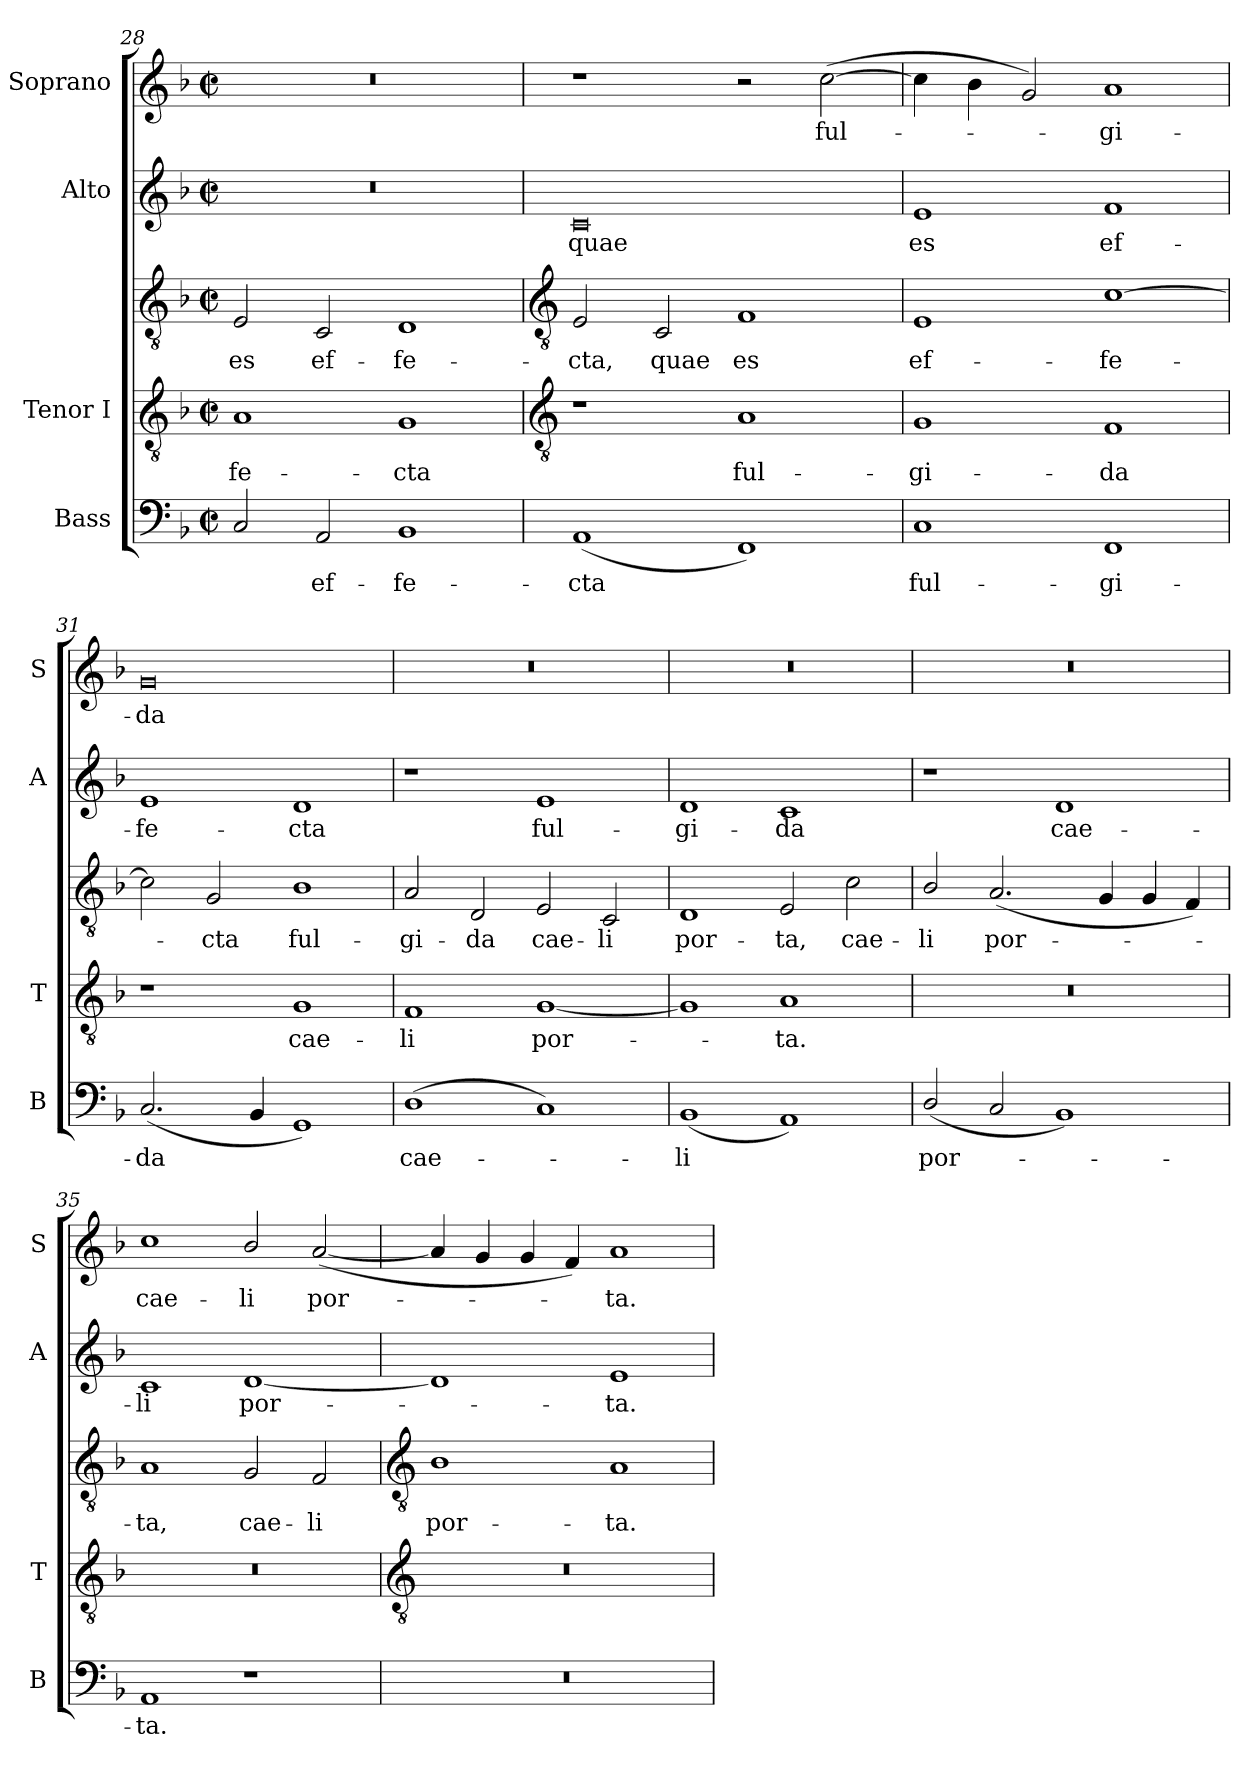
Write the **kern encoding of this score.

**kern	**text	**kern	**text	**kern	**text	**kern	**text	**kern	**text
*part4	*part4	*part3	*part3	*part3	*part3	*part2	*part2	*part1	*part1
*staff5	*staff5	*staff4	*staff4	*staff3	*staff3	*staff2	*staff2	*staff1	*staff1
*I"Bass	*	*I"Tenor I	*	*	*	*I"Alto	*	*I"Soprano	*
*I'B	*	*I'T	*	*	*	*I'A	*	*I'S	*
*clefF4	*	*clefGv2	*	*clefGv2	*	*clefG2	*	*clefG2	*
*k[b-]	*	*k[b-]	*	*k[b-]	*	*k[b-]	*	*k[b-]	*
*F:	*	*F:	*	*F:	*	*F:	*	*F:	*
*M4/2	*	*M4/2	*	*M4/2	*	*M4/2	*	*M4/2	*
*met(c|)	*	*met(c|)	*	*met(c|)	*	*met(c|)	*	*met(c|)	*
=28	=28	=28	=28	=28	=28	=28	=28	=28	=28
!	!	!	!LO:LY:b	!	!LO:LY:b	!	!	!	!
2C	.	1A	-fe-	2E	-es	0r	.	0r	.
!	!LO:LY:b	!	!	!	!LO:LY:b	!	!	!	!
2AA	ef-	.	.	2C	ef-	.	.	.	.
!	!LO:LY:b	!	!LO:LY:b	!	!LO:LY:b	!	!	!	!
1BB-	-fe-	1G	-cta	1D	-fe-	.	.	.	.
!!LO:LB:g=z
=29	=29	=29	=29	=29	=29	=29	=29	=29	=29
*	*	*clefGv2	*	*clefGv2	*	*	*	*	*
!	!LO:LY:b	!	!	!	!LO:LY:b	!	!LO:LY:b	!	!
(<1AA	-cta	1r	.	2E	cta,	0c	quae	1r	.
!	!	!	!	!	!LO:LY:b	!	!	!	!
.	.	.	.	2C	quae	.	.	.	.
!	!	!	!LO:LY:b	!	!LO:LY:b	!	!	!	!
1FF)	.	1A	ful-	1F	es	.	.	2r	.
!	!	!	!	!	!	!	!	!	!LO:LY:b
.	.	.	.	.	.	.	.	(>[2cc	ful-
=30	=30	=30	=30	=30	=30	=30	=30	=30	=30
!	!LO:LY:b	!	!LO:LY:b	!	!LO:LY:b	!	!LO:LY:b	!	!
1C	ful-	1G	gi-	1E	-ef-	1e	es	4cc]	.
.	.	.	.	.	.	.	.	4b-	.
.	.	.	.	.	.	.	.	2g)	.
!	!LO:LY:b	!	!LO:LY:b	!	!LO:LY:b	!	!LO:LY:b	!	!LO:LY:b
1FF	-gi-	1F	-da	[1c	-fe-	1f	ef-	1a	gi-
=31	=31	=31	=31	=31	=31	=31	=31	=31	=31
!	!LO:LY:b	!	!	!	!	!	!LO:LY:b	!	!LO:LY:b
(<2.C	-da	1r	.	2c]	.	1e	-fe-	0g	-da
!	!	!	!	!	!LO:LY:b	!	!	!	!
.	.	.	.	2G	cta	.	.	.	.
4BB-	.	.	.	.	.	.	.	.	.
!	!	!	!LO:LY:b	!	!LO:LY:b	!	!LO:LY:b	!	!
1GG)	.	1G	-cae-	1B-	ful-	1d	-cta	.	.
=32	=32	=32	=32	=32	=32	=32	=32	=32	=32
!	!LO:LY:b	!	!LO:LY:b	!	!LO:LY:b	!	!	!	!
(<1D	cae-	1F	li	2A	-gi-	1r	.	0r	.
!	!	!	!	!	!LO:LY:b	!	!	!	!
.	.	.	.	2D	-da	.	.	.	.
!	!	!	!LO:LY:b	!	!LO:LY:b	!	!LO:LY:b	!	!
1C)	.	[1G	por-	2E	cae-	1e	ful-	.	.
!	!	!	!	!	!LO:LY:b	!	!	!	!
.	.	.	.	2C	-li	.	.	.	.
=33	=33	=33	=33	=33	=33	=33	=33	=33	=33
!	!LO:LY:b	!	!	!	!LO:LY:b	!	!LO:LY:b	!	!
(<1BB-	li	1G]	.	1D	por-	1d	-gi-	0r	.
!	!	!	!LO:LY:b	!	!LO:LY:b	!	!LO:LY:b	!	!
1AA)	.	1A	-ta.	2E	-ta,	1c	-da	.	.
!	!	!	!	!	!LO:LY:b	!	!	!	!
.	.	.	.	2c	cae-	.	.	.	.
=34	=34	=34	=34	=34	=34	=34	=34	=34	=34
!	!LO:LY:b	!	!	!	!LO:LY:b	!	!	!	!
(<2D/	por-	0r	.	2B-/	li	1r	.	0r	.
!	!	!	!	!	!LO:LY:b	!	!	!	!
2C	.	.	.	(<2.A	por-	.	.	.	.
!	!	!	!	!	!	!	!LO:LY:b	!	!
1BB-)	.	.	.	.	.	1d	cae-	.	.
.	.	.	.	4G	.	.	.	.	.
.	.	.	.	4G	.	.	.	.	.
.	.	.	.	4F)	.	.	.	.	.
=35	=35	=35	=35	=35	=35	=35	=35	=35	=35
!	!LO:LY:b	!	!	!	!LO:LY:b	!	!LO:LY:b	!	!LO:LY:b
1AA	ta.	0r	.	1A	ta,	1c	-li	1cc	cae-
!	!	!	!	!	!LO:LY:b	!	!LO:LY:b	!	!LO:LY:b
1r	.	.	.	2G	cae-	[1d	por-	2b-/	-li
!	!	!	!	!	!LO:LY:b	!	!	!	!LO:LY:b
.	.	.	.	2F	-li	.	.	(<[2a	por-
!!LO:LB:g=z
=36	=36	=36	=36	=36	=36	=36	=36	=36	=36
*	*	*clefGv2	*	*clefGv2	*	*	*	*	*
!	!	!	!	!	!LO:LY:b	!	!	!	!
0r	.	0r	.	1B-	por-	1d]	.	4a]	.
.	.	.	.	.	.	.	.	4g	.
.	.	.	.	.	.	.	.	4g	.
.	.	.	.	.	.	.	.	4f)	.
!	!	!	!	!	!LO:LY:b	!	!LO:LY:b	!	!LO:LY:b
.	.	.	.	1A	-ta.	1e	ta.	1a	ta.
=	=	=	=	=	=	=	=	=	=
*-	*-	*-	*-	*-	*-	*-	*-	*-	*-
